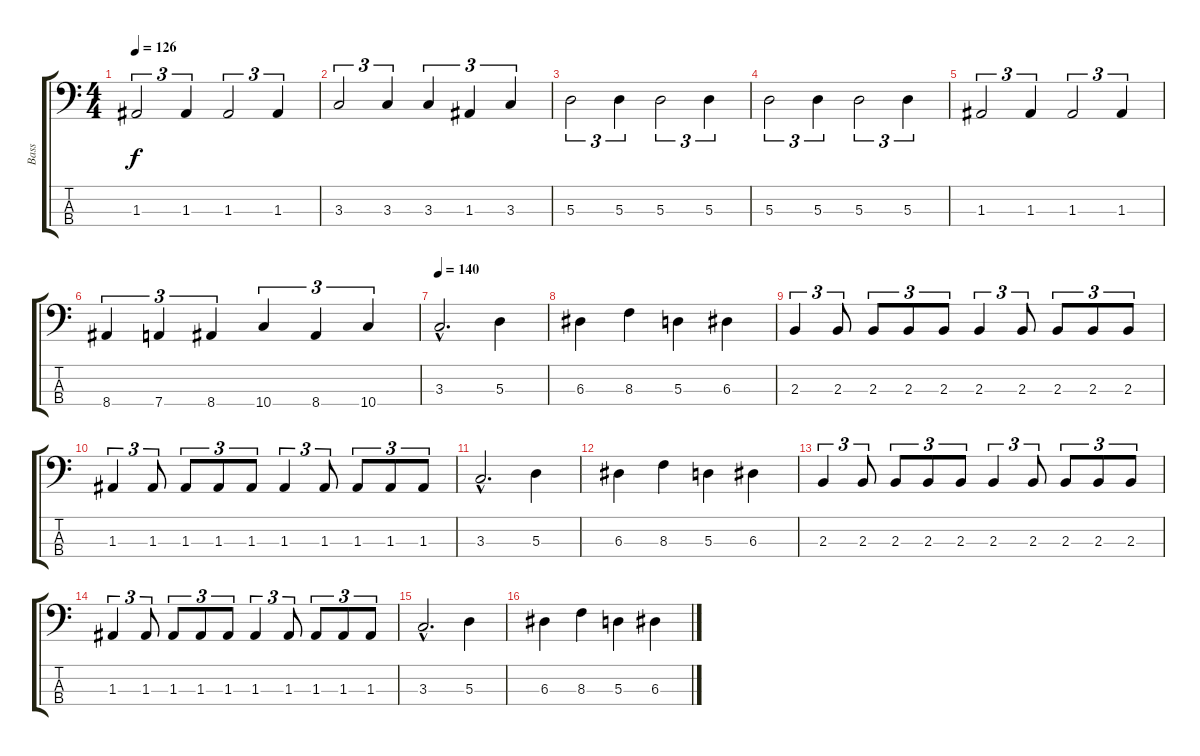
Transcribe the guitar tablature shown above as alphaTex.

\track ("Bass" "Bass") {instrument electricbassfinger}
\staff {score tabs}
\tuning (G2 D2 A1 D1) {hide}
\ts (4 4)
\tempo 126
\clef f4
\ks c
1.3.2{tu (3 2) dy f} 1.3.4{tu (3 2)} 1.3.2{tu (3 2)} 1.3.4{tu (3 2)} |
3.3.2{tu (3 2)} 3.3.4{tu (3 2)} 3.3.4{tu (3 2)} 1.3.4{tu (3 2)} 3.3.4{tu (3 2)} |
5.3.2{tu (3 2)} 5.3.4{tu (3 2)} 5.3.2{tu (3 2)} 5.3.4{tu (3 2)} |
5.3.2{tu (3 2)} 5.3.4{tu (3 2)} 5.3.2{tu (3 2)} 5.3.4{tu (3 2)} |
1.3.2{tu (3 2)} 1.3.4{tu (3 2)} 1.3.2{tu (3 2)} 1.3.4{tu (3 2)} |
8.4.4{tu (3 2)} 7.4.4{tu (3 2)} 8.4.4{tu (3 2)} 10.4.4{tu (3 2)} 8.4.4{tu (3 2)} 10.4.4{tu (3 2)} |
\tempo 140
3.3{hac}.2{d} 5.3.4 |
6.3.4 8.3.4 5.3.4 6.3.4 |
2.3.4{tu (3 2)} 2.3.8{tu (3 2)} 2.3.8{tu (3 2)} 2.3.8{tu (3 2)} 2.3.8{tu (3 2)} 2.3.4{tu (3 2)} 2.3.8{tu (3 2)} 2.3.8{tu (3 2)} 2.3.8{tu (3 2)} 2.3.8{tu (3 2)} |
1.3.4{tu (3 2)} 1.3.8{tu (3 2)} 1.3.8{tu (3 2)} 1.3.8{tu (3 2)} 1.3.8{tu (3 2)} 1.3.4{tu (3 2)} 1.3.8{tu (3 2)} 1.3.8{tu (3 2)} 1.3.8{tu (3 2)} 1.3.8{tu (3 2)} |
3.3{hac}.2{d} 5.3.4 |
6.3.4 8.3.4 5.3.4 6.3.4 |
2.3.4{tu (3 2)} 2.3.8{tu (3 2)} 2.3.8{tu (3 2)} 2.3.8{tu (3 2)} 2.3.8{tu (3 2)} 2.3.4{tu (3 2)} 2.3.8{tu (3 2)} 2.3.8{tu (3 2)} 2.3.8{tu (3 2)} 2.3.8{tu (3 2)} |
1.3.4{tu (3 2)} 1.3.8{tu (3 2)} 1.3.8{tu (3 2)} 1.3.8{tu (3 2)} 1.3.8{tu (3 2)} 1.3.4{tu (3 2)} 1.3.8{tu (3 2)} 1.3.8{tu (3 2)} 1.3.8{tu (3 2)} 1.3.8{tu (3 2)} |
3.3{hac}.2{d} 5.3.4 |
6.3.4 8.3.4 5.3.4 6.3.4
